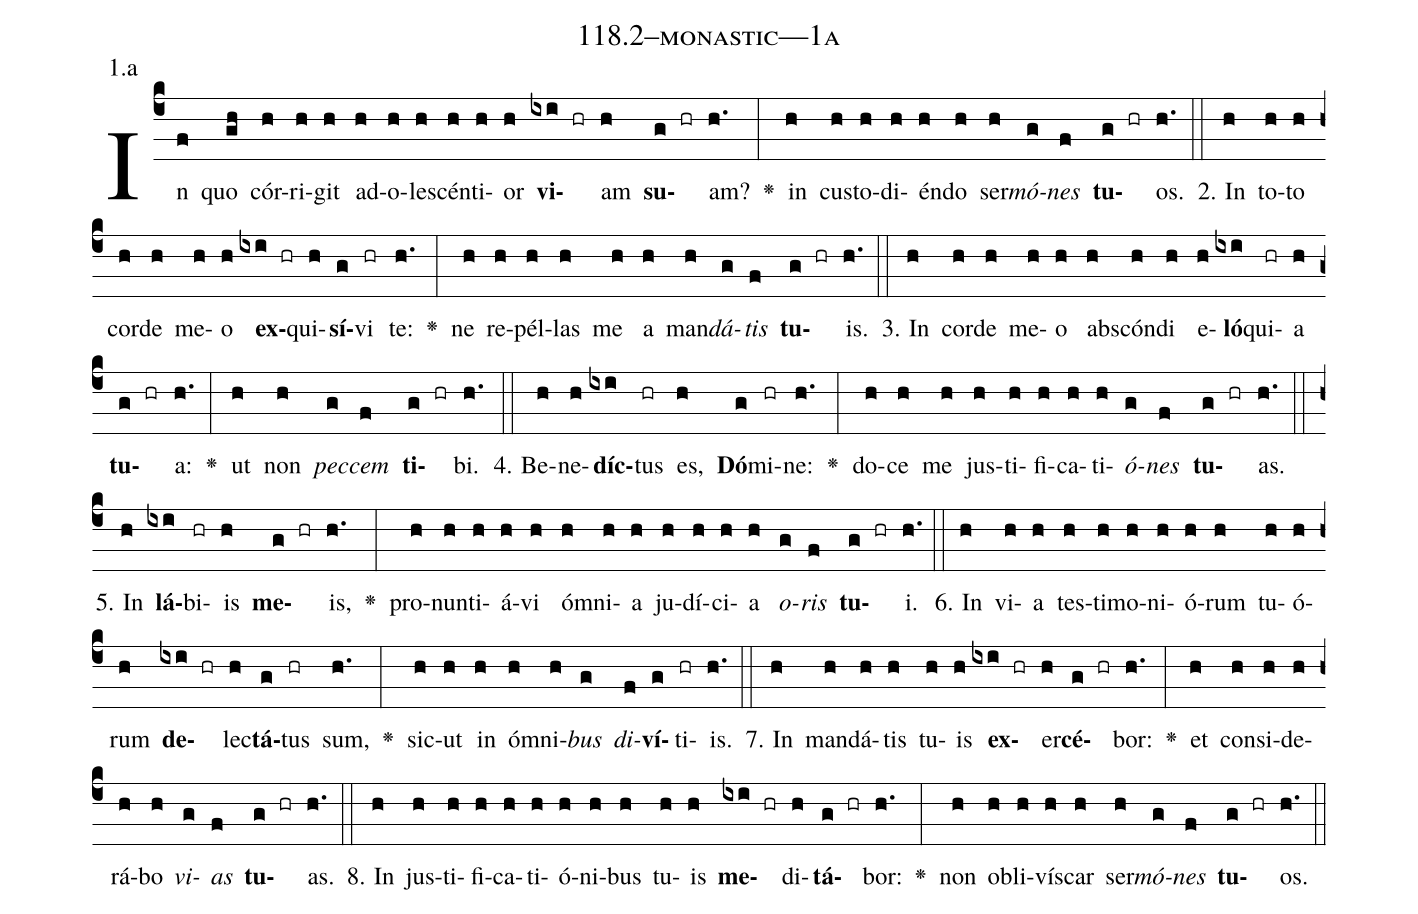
name: 118.2--monastic---1a;
annotation: 1.a;
%%
(c4)In(f) quo(gh) cór(h)ri(h)git(h) ad(h)o(h)le(h)scén(h)ti(h)or(h) <b>vi</b>(ixi hr)am(h) <b>su</b>(g hr)am?(h.) <v>\greheightstar</v>(:) in(h) cus(h)to(h)di(h)én(h)do(h) ser(h)<i>mó</i>(g)<i>nes</i>(f) <b>tu</b>(g hr)os.(h.) (::)
2. In(h) to(h)to(h) cor(h)de(h) me(h)o(h) <b>ex</b>(ixi hr)qui(h)<b>sí</b>(g)vi(hr) te:(h.) <v>\greheightstar</v>(:) ne(h) re(h)pél(h)las(h) me(h) a(h) man(h)<i>dá</i>(g)<i>tis</i>(f) <b>tu</b>(g hr)is.(h.) (::)
3. In(h) cor(h)de(h) me(h)o(h) abs(h)cón(h)di(h) e(h)<b>ló</b>(ixi)qui(hr)a(h) <b>tu</b>(g hr)a:(h.) <v>\greheightstar</v>(:) ut(h) non(h) <i>pec</i>(g)<i>cem</i>(f) <b>ti</b>(g hr)bi.(h.) (::)
4. Be(h)ne(h)<b>díc</b>(ixi)tus(hr) es,(h) <b>Dó</b>(g)mi(hr)ne:(h.) <v>\greheightstar</v>(:) do(h)ce(h) me(h) jus(h)ti(h)fi(h)ca(h)ti(h)<i>ó</i>(g)<i>nes</i>(f) <b>tu</b>(g hr)as.(h.) (::)
5. In(h) <b>lá</b>(ixi)bi(hr)is(h) <b>me</b>(g hr)is,(h.) <v>\greheightstar</v>(:) pro(h)nun(h)ti(h)á(h)vi(h) óm(h)ni(h)a(h) ju(h)dí(h)ci(h)a(h) <i>o</i>(g)<i>ris</i>(f) <b>tu</b>(g hr)i.(h.) (::)
6. In(h) vi(h)a(h) tes(h)ti(h)mo(h)ni(h)ó(h)rum(h) tu(h)ó(h)rum(h) <b>de</b>(ixi hr)lec(h)<b>tá</b>(g)tus(hr) sum,(h.) <v>\greheightstar</v>(:) sic(h)ut(h) in(h) óm(h)ni(h)<i>bus</i>(g) <i>di</i>(f)<b>ví</b>(g)ti(hr)is.(h.) (::)
7. In(h) man(h)dá(h)tis(h) tu(h)is(h) <b>ex</b>(ixi hr)er(h)<b>cé</b>(g hr)bor:(h.) <v>\greheightstar</v>(:) et(h) con(h)si(h)de(h)rá(h)bo(h) <i>vi</i>(g)<i>as</i>(f) <b>tu</b>(g hr)as.(h.) (::)
8. In(h) jus(h)ti(h)fi(h)ca(h)ti(h)ó(h)ni(h)bus(h) tu(h)is(h) <b>me</b>(ixi hr)di(h)<b>tá</b>(g hr)bor:(h.) <v>\greheightstar</v>(:) non(h) ob(h)li(h)vís(h)car(h) ser(h)<i>mó</i>(g)<i>nes</i>(f) <b>tu</b>(g hr)os.(h.) (::)
